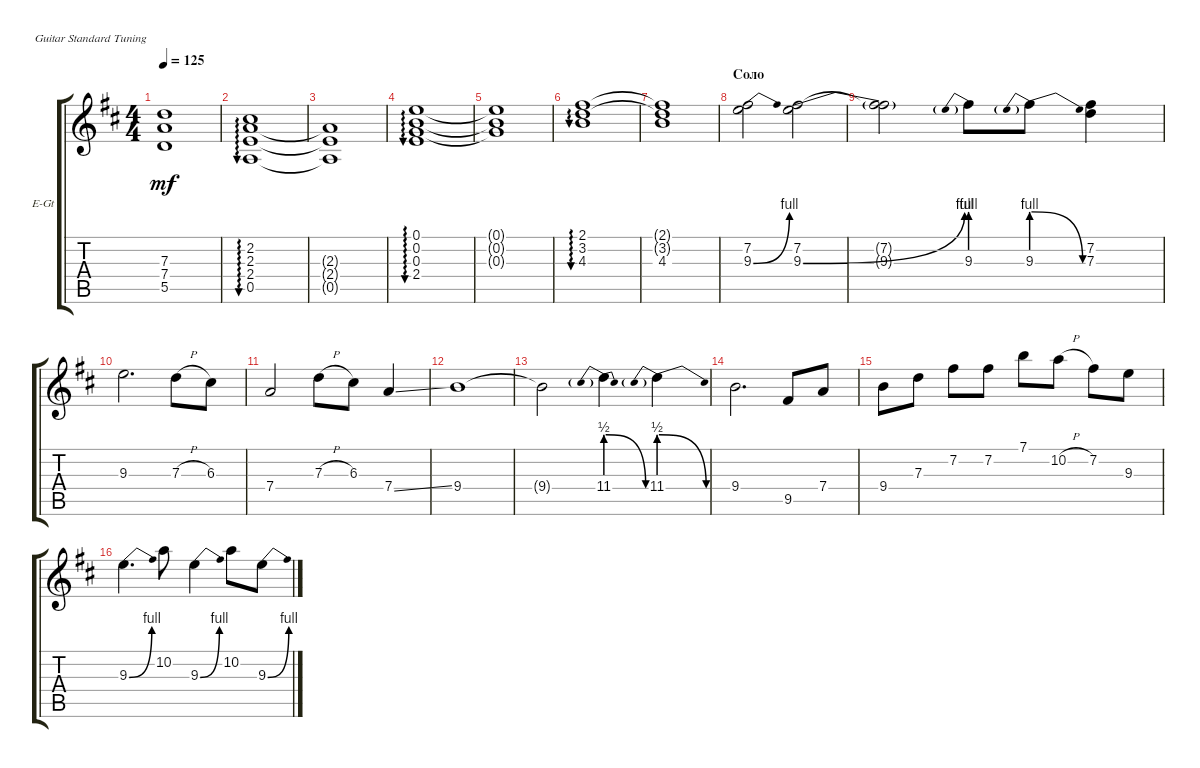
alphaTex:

\defaultSystemsLayout 4
\bracketExtendMode groupsimilarinstruments
\firstSystemTrackNameOrientation horizontal
\otherSystemsTrackNameOrientation horizontal
\track ("Electric Guitar" "E-Gt") {instrument overdrivenguitar}
\staff {score tabs}
\tuning (E4 B3 G3 D3 A2 E2)
\ts (4 4)
\tempo 125
\clef g2
\scale
0.333333
\ks bminor
(5.5{t} 7.4{t} 7.3{t}).1{dy mf} |
\scale
0.333333 (0.5 2.4 2.3 2.2).1{au 0} |
\scale
0.333333 (0.5{t} 2.4{t} 2.3{t}).1 |
\scale
0.333333 (0.3 0.2 0.1 2.4).1{au 0} |
\scale
0.333333 (0.3{t} 0.2{t} 0.1{t}).1 |
\scale
0.333333 (3.2 2.1 4.3).1{au 0} |
\scale
0.333333 (4.3 3.2{t} 2.1{t}).1 |
\section ("" "Соло")
\scale
0.333333 (9.3{be (bend 0 0 15 4)} 7.2).2 (9.3{be (bend 0 0 15 4)} 7.2).2 |
\scale
0.333333 (9.3{t} 7.2{t}).2 9.3{be (prebend 0 4 60 4)}.8 9.3{be (prebendrelease 0 4 6.6 0)}.8 (7.3 7.2).4 |
\scale
0.333333 9.3.2{d} 7.3{h}.8 6.3.8 |
\scale
0.333333 7.4.2 7.3{h}.8 6.3.8 7.4{ss}.4 |
\scale
0.333333 9.4.1 |
\scale
0.333333 9.4{t}.2 11.4{be (prebendrelease 0 2 30 0)}.4 11.4{be (prebendrelease 0 2 30 0)}.4 |
\scale
0.333333 9.4.2{d} 9.5.8 7.4.8 |
\scale
0.333333 9.4.8 7.3.8 7.2.8 7.2.8 7.1.8 10.2{h}.8 7.2.8 9.3.8 |
\scale
0.333333 9.3{be (bend 15.6 0 30.599999999999998 4)}.4{d} 10.2.8 9.3{be (bend 15.6 0 30.599999999999998 4)}.4 10.2.8 9.3{be (bend 15.6 0 30.599999999999998 4)}.8
